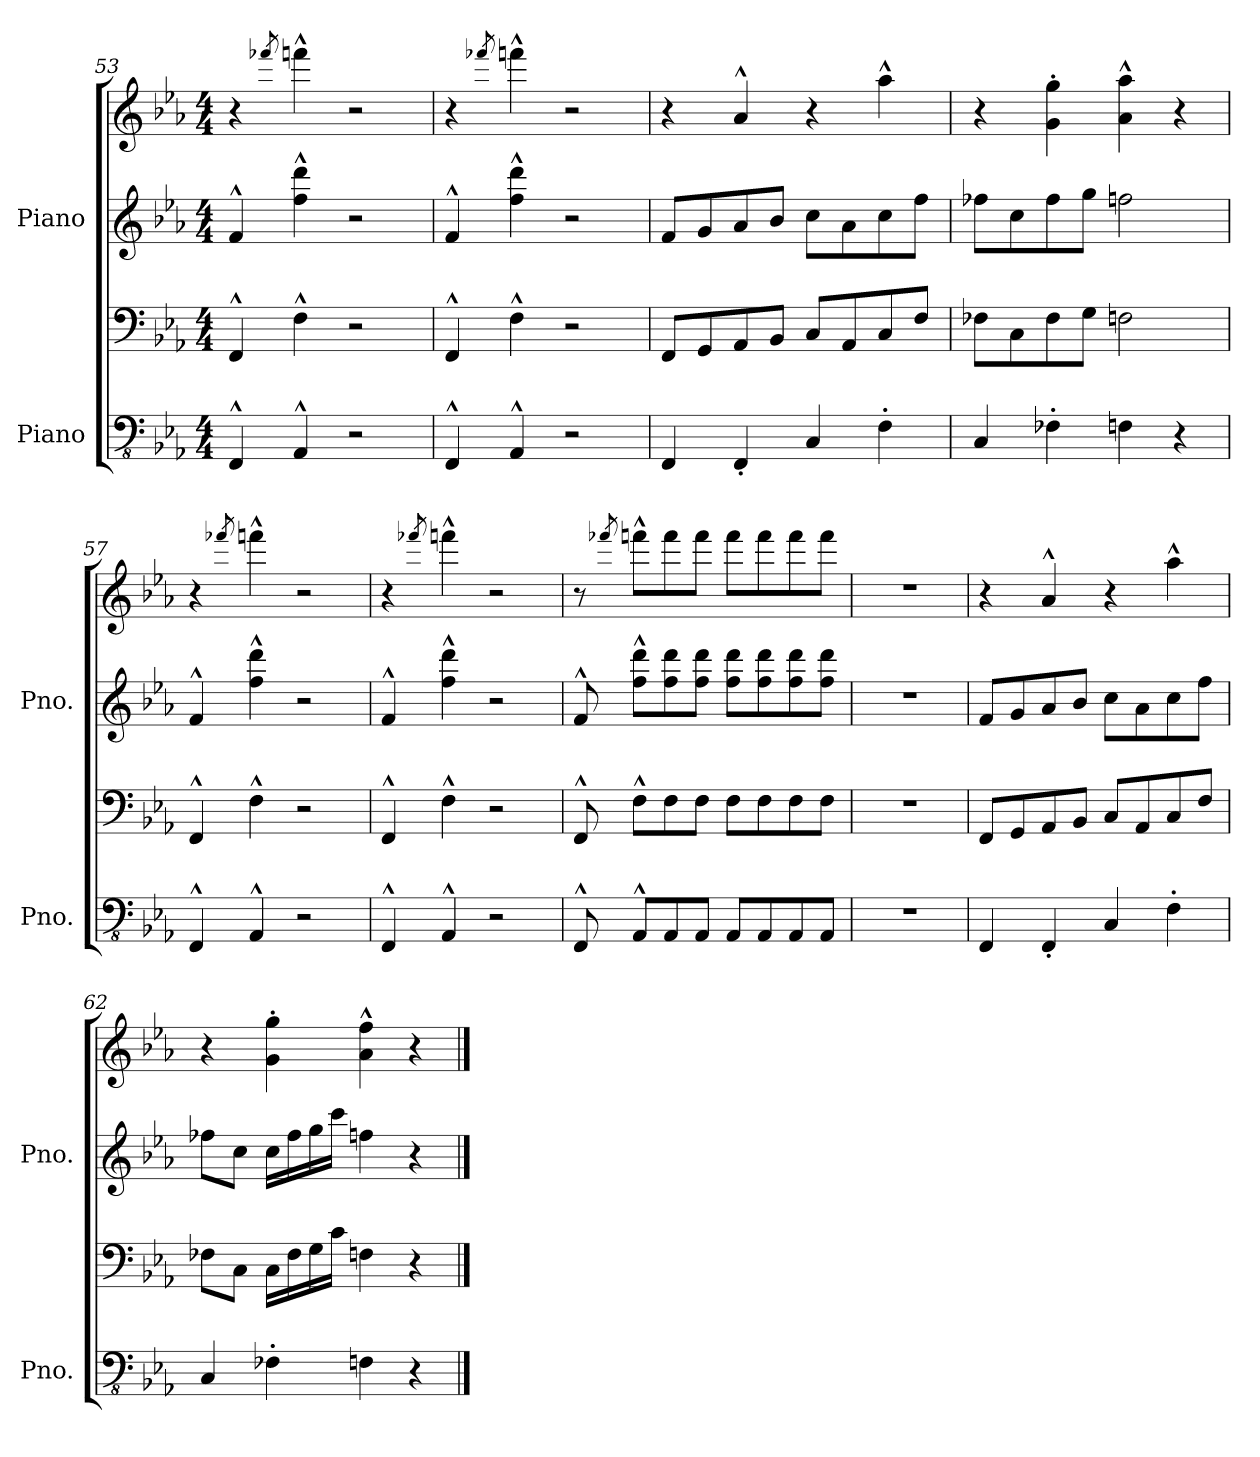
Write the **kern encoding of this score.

**kern	**kern	**kern	**kern
*part2	*part2	*part1	*part1
*staff4	*staff3	*staff2	*staff1
*I"Piano	*	*I"Piano	*
*I'Pno.	*	*I'Pno.	*
*clefFv4	*clefF4	*clefG2	*clefG2
*k[b-e-a-]	*k[b-e-a-]	*k[b-e-a-]	*k[b-e-a-]
*M4/4	*M4/4	*M4/4	*M4/4
=53	=53	=53	=53
4FFF^^/	4FF^^/	4f^^/	4r
.	.	.	8qfff-X/
4AAA-^^/	4F^^\	4ff\^^ 4ddd\^^	4fffn^^\
2r	2r	2r	2r
=54	=54	=54	=54
4FFF^^/	4FF^^/	4f^^/	4r
.	.	.	8qfff-X/
4AAA-^^/	4F^^\	4ff\^^ 4ddd\^^	4fffn^^\
2r	2r	2r	2r
!!LO:LB:g=z
=55	=55	=55	=55
4FFF/	8FF/L	8f/L	4r
.	8GG/	8g/	.
4FFF'/	8AA-/	8a-/	4a-^^/
.	8BB-/J	8b-/J	.
4CC/	8C/L	8cc\L	4r
.	8AA-/	8a-\	.
4FF'\	8C/	8cc\	4aa-^^\
.	8F/J	8ff\J	.
=56	=56	=56	=56
4CC/	8F-X\L	8ff-X\L	4r
.	8C\	8cc\	.
4FF-X'\	8F-\	8ff-\	4g\' 4gg\'
.	8G\J	8gg\J	.
4FFn\	2Fn\	2ffn\	4a-\^^ 4aa-\^^
4r	.	.	4r
=57	=57	=57	=57
4FFF^^/	4FF^^/	4f^^/	4r
.	.	.	8qfff-X/
4AAA-^^/	4F^^\	4ff\^^ 4ddd\^^	4fffn^^\
2r	2r	2r	2r
=58	=58	=58	=58
4FFF^^/	4FF^^/	4f^^/	4r
.	.	.	8qfff-X/
4AAA-^^/	4F^^\	4ff\^^ 4ddd\^^	4fffn^^\
2r	2r	2r	2r
!!LO:LB:g=z
=59	=59	=59	=59
8FFF^^/	8FF^^/	8f^^/	8r
.	.	.	8qfff-X/
8AAA-^^/L	8F^^\L	8ff\^^ 8ddd\^^L	8fffn^^\L
8AAA-/	8F\	8ff\ 8ddd\	8fff\
8AAA-/J	8F\J	8ff\ 8ddd\J	8fff\J
8AAA-/L	8F\L	8ff\ 8ddd\L	8fff\L
8AAA-/	8F\	8ff\ 8ddd\	8fff\
8AAA-/	8F\	8ff\ 8ddd\	8fff\
8AAA-/J	8F\J	8ff\ 8ddd\J	8fff\J
=60	=60	=60	=60
1r	1r	1r	1r
=61	=61	=61	=61
4FFF/	8FF/L	8f/L	4r
.	8GG/	8g/	.
4FFF'/	8AA-/	8a-/	4a-^^/
.	8BB-/J	8b-/J	.
4CC/	8C/L	8cc\L	4r
.	8AA-/	8a-\	.
4FF'\	8C/	8cc\	4aa-^^\
.	8F/J	8ff\J	.
=62	=62	=62	=62
4CC/	8F-X\L	8ff-X\L	4r
.	8C\J	8cc\J	.
4FF-X'\	16C\LL	16cc\LL	4g\' 4gg\'
.	16F-\	16ff-\	.
.	16G\	16gg\	.
.	16c\JJ	16ccc\JJ	.
4FFn\	4Fn\	4ffn\	4a-\^^ 4ff\^^
4r	4r	4r	4r
==	==	==	==
*-	*-	*-	*-
